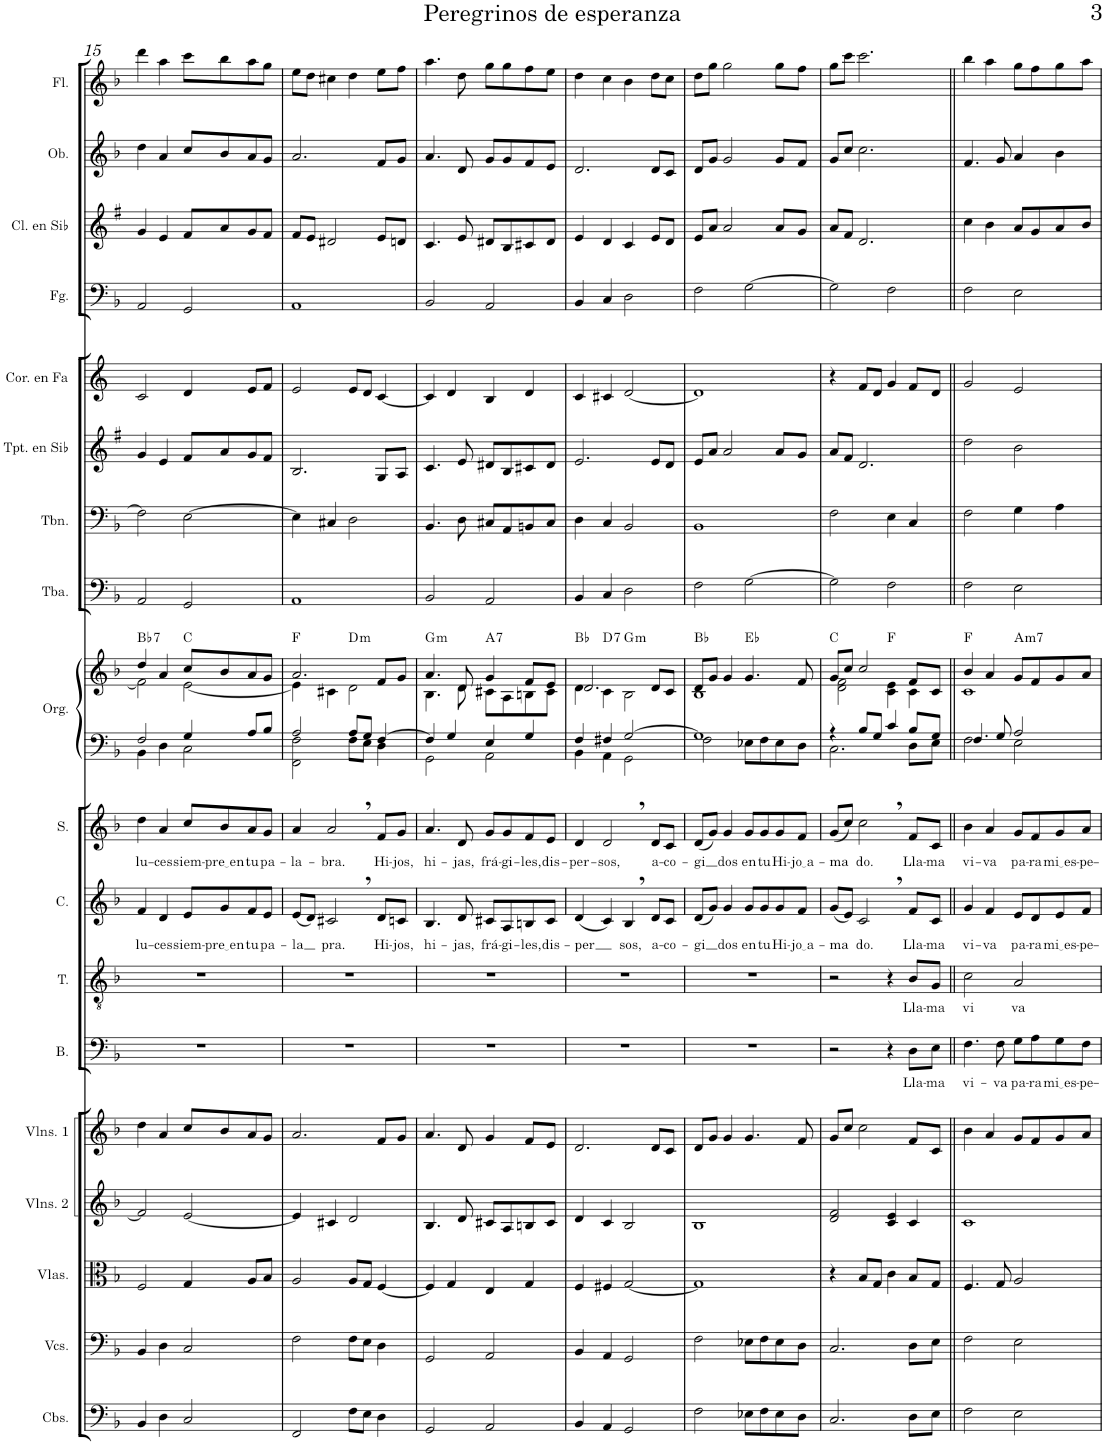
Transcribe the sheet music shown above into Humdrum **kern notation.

**kern	**kern	**kern	**kern	**kern	**kern	**text	**kern	**text	**kern	**text	**kern	**text	**harte	**kern	**kern	**harte	**kern	**kern	**kern	**kern	**kern	**kern	**kern	**kern
*part18	*part17	*part16	*part15	*part14	*part13	*part13	*part12	*part12	*part11	*part11	*part10	*part10	*part10	*part9	*part9	*part9	*part8	*part7	*part6	*part5	*part4	*part3	*part2	*part1
*staff19	*staff18	*staff17	*staff16	*staff15	*staff14	*staff14	*staff13	*staff13	*staff12	*staff12	*staff11	*staff11	*	*staff10	*staff9	*	*staff8	*staff7	*staff6	*staff5	*staff4	*staff3	*staff2	*staff1
*I"Contrabajos	*I"Violonchelos	*I"Violas	*I"Violines 2	*I"Violines 1	*I"Bajo	*	*I"Tenor	*	*I"Contralto	*	*I"Soprano	*	*	*I"Órgano	*	*	*I"Tuba	*I"Trombón	*I"Trompeta en Sib	*I"Trompa en Fa	*I"Fagot	*I"Clarinete en Sib	*I"Oboe	*I"Flauta
*I'Cbs.	*I'Vcs.	*I'Vlas.	*I'Vlns. 2	*I'Vlns. 1	*I'B.	*	*I'T.	*	*I'C.	*	*I'S.	*	*	*	*	*	*I'Tba.	*I'Tbn.	*I'Tpt. en Sib	*	*I'Fg.	*I'Cl. en Sib	*I'Ob.	*I'Fl.
!!LO:PB:g=z
*clefF4	*clefF4	*clefC3	*clefG2	*clefG2	*clefF4	*	*clefGv2	*	*clefG2	*	*clefG2	*	*	*clefF4	*clefG2	*	*clefF4	*clefF4	*clefG2	*clefG2	*clefF4	*clefG2	*clefG2	*clefG2
*Trd7c12	*	*	*	*	*	*	*	*	*	*	*	*	*	*	*	*	*	*	*Trd1c2	*Trd4c7	*	*Trd1c2	*	*
*k[b-]	*k[b-]	*k[b-]	*k[b-]	*k[b-]	*k[b-]	*	*k[b-]	*	*k[b-]	*	*k[b-]	*	*	*k[b-]	*k[b-]	*	*k[b-]	*k[b-]	*k[f#]	*k[]	*k[b-]	*k[f#]	*k[b-]	*k[b-]
*M4/4	*M4/4	*M4/4	*M4/4	*M4/4	*M4/4	*	*M4/4	*	*M4/4	*	*M4/4	*	*	*M4/4	*M4/4	*	*M4/4	*M4/4	*M4/4	*M4/4	*M4/4	*M4/4	*M4/4	*M4/4
*met(c)	*met(c)	*met(c)	*met(c)	*met(c)	*met(c)	*	*met(c)	*	*met(c)	*	*met(c)	*	*	*met(c)	*met(c)	*	*met(c)	*met(c)	*met(c)	*met(c)	*met(c)	*met(c)	*met(c)	*met(c)
=15	=15	=15	=15	=15	=15	=15	=15	=15	=15	=15	=15	=15	=15	=15	=15	=15	=15	=15	=15	=15	=15	=15	=15	=15
!	!	!	!	!	!	!	!	!	!	!LO:LY:b	!	!LO:LY:b	!LO:H:kt=7	!	!	!LO:H:kt=7	!	!	!	!	!	!	!	!
*	*	*	*	*	*	*	*	*	*	*	*	*	*	*^	*^	*	*	*	*	*	*	*	*	*
4BB-/	4BB-/	2F/	2f/]	4dd\	1r	.	1r	.	4f/	lu-	4dd\	lu-	Bb:7	2F/	4BB-\	4dd/	2f\]	Bb:7	2AA/	2F\]	4g/	2c/	2AA/	4g/	4dd\	4ddd\
!	!	!	!	!	!	!	!	!	!	!LO:LY:b	!	!LO:LY:b	!	!	!	!	!	!	!	!	!	!	!	!	!	!
4D\	4D\	.	.	4a/	.	.	.	.	4d/	-ces	4a/	-ces	.	.	4D\	4a/	.	.	.	.	4e/	.	.	4e/	4a/	4aa\
!	!	!	!	!	!	!	!	!	!	!LO:LY:b	!	!LO:LY:b	!	!	!	!	!	!	!	!	!	!	!	!	!	!
2C/	2C/	4G/	[2e/	8cc/L	.	.	.	.	8e/L	siem-	8cc/L	siem-	C:maj	4G/	2C\	8cc/L	[2e\	C:maj	2GG/	[2E\	8f#/L	4d/	2GG/	8f#/L	8cc/L	8ccc\L
!	!	!	!	!	!	!	!	!	!	!LO:LY:b	!	!LO:LY:b	!	!	!	!	!	!	!	!	!	!	!	!	!	!
.	.	.	.	8b-/	.	.	.	.	8g/	pre en	8b-/	pre en	.	.	.	8b-/	.	.	.	.	8a/	.	.	8a/	8b-/	8bb-\
!	!	!	!	!	!	!	!	!	!	!LO:LY:b	!	!LO:LY:b	!	!	!	!	!	!	!	!	!	!	!	!	!	!
.	.	8A/L	.	8a/	.	.	.	.	8f/	tu	8a/	tu	.	8A/L	.	8a/	.	.	.	.	8g/	8e/L	.	8g/	8a/	8aa\
!	!	!	!	!	!	!	!	!	!	!LO:LY:b	!	!LO:LY:b	!	!	!	!	!	!	!	!	!	!	!	!	!	!
.	.	8B-/J	.	8g/J	.	.	.	.	8e/J	pa-	8g/J	pa-	.	8B-/J	.	8g/J	.	.	.	.	8f#/J	8f/J	.	8f#/J	8g/J	8gg\J
=16	=16	=16	=16	=16	=16	=16	=16	=16	=16	=16	=16	=16	=16	=16	=16	=16	=16	=16	=16	=16	=16	=16	=16	=16	=16	=16
!	!	!	!	!	!	!	!	!	!	!LO:LY:b	!	!LO:LY:b	!	!	!	!	!	!	!	!	!	!	!	!	!	!
*	*	*	*	*	*	*	*	*	*	*	*^	*	*	*	*	*	*	*	*	*	*	*	*	*	*	*
2FF/	2F\	2A/	4e/]	2.a/	1r	.	1r	.	(8e/L	-la	4a/	2ryy	-la-	F:maj	2A/	2FF\ 2F\	2.a/	4e\]	F:maj	1AA	4E\]	2.B/	2e/	1AA	8f#/L	2.a/	8ee\L
.	.	.	.	.	.	.	.	.	8d/J)	.	.	.	.	.	.	.	.	.	.	.	.	.	.	.	8e/J	.	8dd\J
!	!	!	!	!	!	!	!	!	!	!LO:LY:b	!	!	!LO:LY:b	!	!	!	!	!	!	!	!	!	!	!	!	!	!
.	.	.	4c#X/	.	.	.	.	.	2c#X,/	pra.	2a,/	.	-bra.	.	.	.	.	4c#X\	.	.	4C#X/	.	.	.	2d#X/	.	4cc#X\
!	!	!	!	!	!	!	!	!	!	!	!	!	!	!LO:H:kt=m	!	!	!	!	!LO:H:kt=m	!	!	!	!	!	!	!	!
8F\L	8F\L	8A/L	2d/	.	.	.	.	.	.	.	.	2ryy	.	D:min	8A/L	8F\L	.	2d\	D:min	.	2D\	.	8e/L	.	.	.	4dd\
8E\J	8E\J	8G/J	.	.	.	.	.	.	.	.	.	.	.	.	8G/J	8E\J	.	.	.	.	.	.	8d/J	.	.	.	.
!	!	!	!	!	!	!	!	!	!	!LO:LY:b	!	!	!LO:LY:b	!	!	!	!	!	!	!	!	!	!	!	!	!	!
4D\	4D\	[4F/	.	8f/L	.	.	.	.	8d/L	Hi-	8f/L	.	Hi-	.	[4F/	4D\	8f/L	.	.	.	.	8G/L	[4c/	.	8e/L	8f/L	8ee\L
!	!	!	!	!	!	!	!	!	!	!LO:LY:b	!	!	!LO:LY:b	!	!	!	!	!	!	!	!	!	!	!	!	!	!
.	.	.	.	8g/J	.	.	.	.	8cn/J	-jos,	8g/J	.	-jos,	.	.	.	8g/J	.	.	.	.	8A/J	.	.	8dn/J	8g/J	8ff\J
=17	=17	=17	=17	=17	=17	=17	=17	=17	=17	=17	=17	=17	=17	=17	=17	=17	=17	=17	=17	=17	=17	=17	=17	=17	=17	=17	=17
!	!	!	!	!	!	!	!	!	!	!LO:LY:b	!	!	!LO:LY:b	!LO:H:kt=m	!	!	!	!	!LO:H:kt=m	!	!	!	!	!	!	!	!
*	*	*	*	*	*	*	*	*	*	*	*v	*v	*	*	*	*	*	*	*	*	*	*	*	*	*	*	*
2GG/	2GG/	4F/]	4.B-/	4.a/	1r	.	1r	.	4.B-/	hi-	4.a/	hi-	G:min	4F/]	2GG\	4.a/	4.B-\	G:min	2BB-/	4.BB-/	4.c/	4c/]	2BB-/	4.c/	4.a/	4.aa\
.	.	4G/	.	.	.	.	.	.	.	.	.	.	.	4G/	.	.	.	.	.	.	.	4d/	.	.	.	.
!	!	!	!	!	!	!	!	!	!	!LO:LY:b	!	!LO:LY:b	!	!	!	!	!	!	!	!	!	!	!	!	!	!
.	.	.	8d/	8d/	.	.	.	.	8d/	-jas,	8d/	-jas,	.	.	.	8d/	8d\	.	.	8D\	8e/	.	.	8e/	8d/	8dd\
!	!	!	!	!	!	!	!	!	!	!LO:LY:b	!	!LO:LY:b	!LO:H:kt=7	!	!	!	!	!LO:H:kt=7	!	!	!	!	!	!	!	!
2AA/	2AA/	4E/	8c#X/L	4g/	.	.	.	.	8c#X/L	frá-	8g/L	frá-	A:7	4E/	2AA\	4g/	8c#X\L	A:7	2AA/	8C#X/L	8d#X/L	4B/	2AA/	8d#X/L	8g/L	8gg\L
!	!	!	!	!	!	!	!	!	!	!LO:LY:b	!	!LO:LY:b	!	!	!	!	!	!	!	!	!	!	!	!	!	!
.	.	.	8A/	.	.	.	.	.	8A/	-gi-	8g/	-gi-	.	.	.	.	8A\	.	.	8AA/	8B/	.	.	8B/	8g/	8gg\
!	!	!	!	!	!	!	!	!	!	!LO:LY:b	!	!LO:LY:b	!	!	!	!	!	!	!	!	!	!	!	!	!	!
.	.	4G/	8Bn/	8f/L	.	.	.	.	8Bn/	-les,	8f/	-les,	.	4G/	.	8f/L	8Bn\	.	.	8BBn/	8c#X/	4d/	.	8c#X/	8f/	8ff\
!	!	!	!	!	!	!	!	!	!	!LO:LY:b	!	!LO:LY:b	!	!	!	!	!	!	!	!	!	!	!	!	!	!
.	.	.	8c#/J	8e/J	.	.	.	.	8c#/J	dis-	8e/J	dis-	.	.	.	8e/J	8c#\J	.	.	8C#/J	8d#/J	.	.	8d#/J	8e/J	8ee\J
=18	=18	=18	=18	=18	=18	=18	=18	=18	=18	=18	=18	=18	=18	=18	=18	=18	=18	=18	=18	=18	=18	=18	=18	=18	=18	=18
!	!	!	!	!	!	!	!	!	!	!LO:LY:b	!	!LO:LY:b	!	!	!	!	!	!	!	!	!	!	!	!	!	!
*	*	*	*	*	*	*	*	*	*	*	*^	*	*	*	*	*	*	*	*	*	*	*	*	*	*	*
4BB-/	4BB-/	4F/	4d/	2.d/	1r	.	1r	.	(4d/	-per	4d/	2ryy	-per-	Bb:maj	4F/	4BB-\	2.d/	4d\	Bb:maj	4BB-/	4D\	2.e/	4c/	4BB-/	4e/	2.d/	4dd\
!	!	!	!	!	!	!	!	!	!	!	!	!	!LO:LY:b	!LO:H:kt=7	!	!	!	!	!LO:H:kt=7	!	!	!	!	!	!	!	!
4AA/	4AA/	4F#X/	4c/	.	.	.	.	.	4c/)	.	2d,/	.	-sos,	D:7	4F#X/	4AA\	.	4c\	D:7	4C/	4C/	.	4c#X/	4C/	4d/	.	4cc\
!	!	!	!	!	!	!	!	!	!	!LO:LY:b	!	!	!	!LO:H:kt=m	!	!	!	!	!LO:H:kt=m	!	!	!	!	!	!	!	!
2GG/	2GG/	[2G/	2B-/	.	.	.	.	.	4B-,/	sos,	.	2ryy	.	G:min	[2G/	2GG\	.	2B-\	G:min	2D\	2BB-/	.	[2d/	2D\	4c/	.	4b-\
!	!	!	!	!	!	!	!	!	!	!LO:LY:b	!	!	!LO:LY:b	!	!	!	!	!	!	!	!	!	!	!	!	!	!
.	.	.	.	8d/L	.	.	.	.	8d/L	a-	8d/L	.	a-	.	.	.	8d/L	.	.	.	.	8e/L	.	.	8e/L	8d/L	8dd\L
!	!	!	!	!	!	!	!	!	!	!LO:LY:b	!	!	!LO:LY:b	!	!	!	!	!	!	!	!	!	!	!	!	!	!
.	.	.	.	8c/J	.	.	.	.	8c/J	-co-	8c/J	.	-co-	.	.	.	8c/J	.	.	.	.	8d/J	.	.	8d/J	8c/J	8cc\J
=19	=19	=19	=19	=19	=19	=19	=19	=19	=19	=19	=19	=19	=19	=19	=19	=19	=19	=19	=19	=19	=19	=19	=19	=19	=19	=19	=19
!	!	!	!	!	!	!	!	!	!	!LO:LY:b	!	!	!LO:LY:b	!	!	!	!	!	!	!	!	!	!	!	!	!	!
*	*	*	*	*	*	*	*	*	*	*	*v	*v	*	*	*	*	*	*	*	*	*	*	*	*	*	*	*
2F\	2F\	1G]	1B-	8d/L	1r	.	1r	.	(8d/L	-gi	(8d/L	-gi	Bb:maj	1G]	2F\	8d/L	1B-	Bb:maj	2F\	1BB-	8e/L	1d]	2F\	8e/L	8d/L	8dd\L
.	.	.	.	8g/J	.	.	.	.	8g/J)	.	8g/J)	.	.	.	.	8g/J	.	.	.	.	8a/J	.	.	8a/J	8g/J	8gg\J
!	!	!	!	!	!	!	!	!	!	!LO:LY:b	!	!LO:LY:b	!	!	!	!	!	!	!	!	!	!	!	!	!	!
.	.	.	.	4g/	.	.	.	.	4g/	dos	4g/	dos	.	.	.	4g/	.	.	.	.	2a/	.	.	2a/	2g/	2gg\
!	!	!	!	!	!	!	!	!	!	!LO:LY:b	!	!LO:LY:b	!	!	!	!	!	!	!	!	!	!	!	!	!	!
8E-X\L	8E-X\L	.	.	4.g/	.	.	.	.	8g/L	en	8g/L	en	Eb:maj	.	8E-X\L	4.g/	.	Eb:maj	[2G\	.	.	.	[2G\	.	.	.
!	!	!	!	!	!	!	!	!	!	!LO:LY:b	!	!LO:LY:b	!	!	!	!	!	!	!	!	!	!	!	!	!	!
8F\	8F\	.	.	.	.	.	.	.	8g/	tu	8g/	tu	.	.	8F\	.	.	.	.	.	.	.	.	.	.	.
!	!	!	!	!	!	!	!	!	!	!LO:LY:b	!	!LO:LY:b	!	!	!	!	!	!	!	!	!	!	!	!	!	!
8E-\	8E-\	.	.	.	.	.	.	.	8g/	Hi-	8g/	Hi-	.	.	8E-\	.	.	.	.	.	8a/L	.	.	8a/L	8g/L	8gg\L
!	!	!	!	!	!	!	!	!	!	!LO:LY:b	!	!LO:LY:b	!	!	!	!	!	!	!	!	!	!	!	!	!	!
8D\J	8D\J	.	.	8f/	.	.	.	.	8f/J	jo a	8f/J	jo a	.	.	8D\J	8f/	.	.	.	.	8g/J	.	.	8g/J	8f/J	8ff\J
=20	=20	=20	=20	=20	=20	=20	=20	=20	=20	=20	=20	=20	=20	=20	=20	=20	=20	=20	=20	=20	=20	=20	=20	=20	=20	=20
!	!	!	!	!	!	!	!	!	!	!LO:LY:b	!	!LO:LY:b	!	!	!	!	!	!	!	!	!	!	!	!	!	!
*	*	*	*	*	*	*	*	*	*	*	*^	*	*	*	*	*	*	*	*	*	*	*	*	*	*	*
2.C/	2.C/	4r	2d/ 2f/	8g/L	2r	.	2r	.	(8g/L	-ma	(8g/L	2ryy	-ma	C:maj	4r	2.C\	8g/L	2d\ 2f\	C:maj	2G\]	2F\	8a/L	4r	2G\]	8a/L	8g/L	8gg\L
.	.	.	.	8cc/J	.	.	.	.	8e/J)	.	8cc/J)	.	.	.	.	.	8cc/J	.	.	.	.	8f#/J	.	.	8f#/J	8cc/J	8ccc\J
!	!	!	!	!	!	!	!	!	!	!LO:LY:b	!	!	!LO:LY:b	!	!	!	!	!	!	!	!	!	!	!	!	!	!
.	.	8B-/L	.	2cc\	.	.	.	.	2c,/	do.	2cc,\	.	do.	.	8B-/L	.	2cc/	.	.	.	.	2.d/	8f/L	.	2.d/	2.cc\	2.ccc\
.	.	8G/J	.	.	.	.	.	.	.	.	.	.	.	.	8G/J	.	.	.	.	.	.	.	8d/J	.	.	.	.
.	.	4c\	4c/ 4e/	.	4r	.	4r	.	.	.	.	2ryy	.	F:maj	4c/	.	.	4c\ 4e\	F:maj	2F\	4E\	.	4g/	2F\	.	.	.
!	!	!	!	!	!	!LO:LY:b	!	!LO:LY:b	!	!LO:LY:b	!	!	!LO:LY:b	!	!	!	!	!	!	!	!	!	!	!	!	!	!
8D\L	8D\L	8B-/L	4c/	8f/L	8D\L	Lla-	8B-/L	Lla-	8f/L	Lla-	8f/L	.	Lla-	.	8B-/L	8D\L	8f/L	4c\	.	.	4C/	.	8f/L	.	.	.	.
!	!	!	!	!	!	!LO:LY:b	!	!LO:LY:b	!	!LO:LY:b	!	!	!LO:LY:b	!	!	!	!	!	!	!	!	!	!	!	!	!	!
8E\J	8E\J	8G/J	.	8c/J	8E\J	-ma	8G/J	-ma	8c/J	-ma	8c/J	.	-ma	.	8G/J	8E\J	8c/J	.	.	.	.	.	8d/J	.	.	.	.
=21||	=21||	=21||	=21||	=21||	=21||	=21||	=21||	=21||	=21||	=21||	=21||	=21||	=21||	=21||	=21||	=21||	=21||	=21||	=21||	=21||	=21||	=21||	=21||	=21||	=21||	=21||	=21||
!	!	!	!	!	!	!LO:LY:b	!	!LO:LY:b	!	!LO:LY:b	!	!	!LO:LY:b	!	!	!	!	!	!	!	!	!	!	!	!	!	!
*	*	*	*	*	*	*	*	*	*	*	*v	*v	*	*	*	*	*	*	*	*	*	*	*	*	*	*	*
2F\	2F\	4.F/	1c	4b-\	4.F\	vi-	2c\	vi	4g/	vi-	4b-\	vi-	F:maj	4.F/	2F\	4b-/	1c	F:maj	2F\	2F\	2dd\	2g/	2F\	4cc\	4.f/	4bb-\
!	!	!	!	!	!	!	!	!	!	!LO:LY:b	!	!LO:LY:b	!	!	!	!	!	!	!	!	!	!	!	!	!	!
.	.	.	.	4a/	.	.	.	.	4f/	-va	4a/	-va	.	.	.	4a/	.	.	.	.	.	.	.	4b\	.	4aa\
!	!	!	!	!	!	!LO:LY:b	!	!	!	!	!	!	!	!	!	!	!	!	!	!	!	!	!	!	!	!
.	.	8G/	.	.	8F\	-va	.	.	.	.	.	.	.	8G/	.	.	.	.	.	.	.	.	.	.	8g/	.
!	!	!	!	!	!	!LO:LY:b	!	!LO:LY:b	!	!LO:LY:b	!	!LO:LY:b	!LO:H:kt=m7	!	!	!	!	!LO:H:kt=m7	!	!	!	!	!	!	!	!
2E\	2E\	2A/	.	8g/L	8G\L	pa-	2A/	va	8e/L	pa-	8g/L	pa-	A:min7	2A/	2E\	8g/L	.	A:min7	2E\	4G\	2b\	2e/	2E\	8a/L	4a/	8gg\L
!	!	!	!	!	!	!LO:LY:b	!	!	!	!LO:LY:b	!	!LO:LY:b	!	!	!	!	!	!	!	!	!	!	!	!	!	!
.	.	.	.	8f/	8A\	-ra	.	.	8d/	-ra	8f/	-ra	.	.	.	8f/	.	.	.	.	.	.	.	8g/	.	8ff\
!	!	!	!	!	!	!LO:LY:b	!	!	!	!LO:LY:b	!	!LO:LY:b	!	!	!	!	!	!	!	!	!	!	!	!	!	!
.	.	.	.	8g/	8G\	mi es	.	.	8e/	mi es	8g/	mi es	.	.	.	8g/	.	.	.	4A\	.	.	.	8a/	4b-\	8gg\
!	!	!	!	!	!	!LO:LY:b	!	!	!	!LO:LY:b	!	!LO:LY:b	!	!	!	!	!	!	!	!	!	!	!	!	!	!
.	.	.	.	8a/J	8F\J	-pe-	.	.	8f/J	-pe-	8a/J	-pe-	.	.	.	8a/J	.	.	.	.	.	.	.	8b/J	.	8aa\J
*	*	*	*	*	*	*	*	*	*	*	*	*	*	*v	*v	*	*	*	*	*	*	*	*	*	*	*
*	*	*	*	*	*	*	*	*	*	*	*	*	*	*	*v	*v	*	*	*	*	*	*	*	*	*
=	=	=	=	=	=	=	=	=	=	=	=	=	=	=	=	=	=	=	=	=	=	=	=	=
*-	*-	*-	*-	*-	*-	*-	*-	*-	*-	*-	*-	*-	*-	*-	*-	*-	*-	*-	*-	*-	*-	*-	*-	*-
